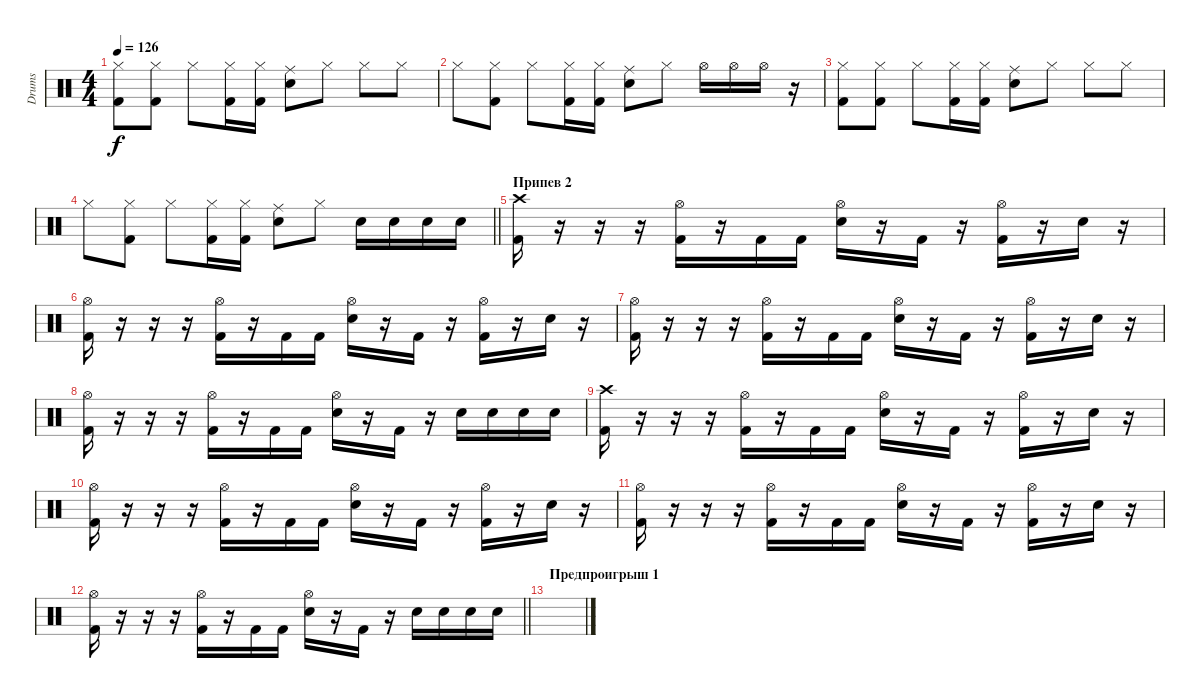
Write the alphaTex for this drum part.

\track ("Drums" "Drums") {instrument percussion}
\staff {score}
\articulation defaults
\ts (4 4)
\tempo 126
\clef neutral
\ks c
("Hi-Hat (closed)" "Kick (hit) 2").8{dy f} ("Hi-Hat (closed)" "Kick (hit) 2").8 "Hi-Hat (closed)".8 ("Hi-Hat (closed)" "Kick (hit) 2").16 ("Hi-Hat (closed)" "Kick (hit) 2").16 ("Ride (middle)" "Electric Snare (hit)").8 "Hi-Hat (closed)".8 "Hi-Hat (closed)".8 "Hi-Hat (closed)".8 |
"Hi-Hat (closed)".8 ("Hi-Hat (closed)" "Kick (hit) 2").8 "Hi-Hat (closed)".8 ("Hi-Hat (closed)" "Kick (hit) 2").16 ("Hi-Hat (closed)" "Kick (hit) 2").16 ("Ride (middle)" "Electric Snare (hit)").8 "Hi-Hat (closed)".8 "Hi-Hat (open)".16 "Hi-Hat (open)".16 "Hi-Hat (open)".16 r.16 |
("Hi-Hat (closed)" "Kick (hit) 2").8 ("Hi-Hat (closed)" "Kick (hit) 2").8 "Hi-Hat (closed)".8 ("Hi-Hat (closed)" "Kick (hit) 2").16 ("Hi-Hat (closed)" "Kick (hit) 2").16 ("Ride (middle)" "Electric Snare (hit)").8 "Hi-Hat (closed)".8 "Hi-Hat (closed)".8 "Hi-Hat (closed)".8 |
\barLineRight lightlight "Hi-Hat (closed)".8
("Hi-Hat (closed)" "Kick (hit) 2").8 "Hi-Hat (closed)".8 ("Hi-Hat (closed)" "Kick (hit) 2").16 ("Hi-Hat (closed)" "Kick (hit) 2").16 ("Ride (middle)" "Electric Snare (hit)").8 "Hi-Hat (closed)".8 "Electric Snare (hit)".16 "Electric Snare (hit)".16 "Electric Snare (hit)".16 "Electric Snare (hit)".16 |
\section ("" "Припев 2")
("Crash high (hit)" "Kick (hit) 2").16 r.16 r.16 r.16 ("Hi-Hat (open)" "Kick (hit) 2").16 r.16 "Kick (hit) 2".16 "Kick (hit) 2".16 ("Hi-Hat (open)" "Electric Snare (hit)").16 r.16 "Kick (hit) 2".16 r.16 ("Hi-Hat (open)" "Kick (hit) 2").16 r.16 "Electric Snare (hit)".16 r.16 |
("Hi-Hat (open)" "Kick (hit) 2").16 r.16 r.16 r.16 ("Hi-Hat (open)" "Kick (hit) 2").16 r.16 "Kick (hit) 2".16 "Kick (hit) 2".16 ("Hi-Hat (open)" "Electric Snare (hit)").16 r.16 "Kick (hit) 2".16 r.16 ("Hi-Hat (open)" "Kick (hit) 2").16 r.16 "Electric Snare (hit)".16 r.16 |
("Hi-Hat (open)" "Kick (hit) 2").16 r.16 r.16 r.16 ("Hi-Hat (open)" "Kick (hit) 2").16 r.16 "Kick (hit) 2".16 "Kick (hit) 2".16 ("Hi-Hat (open)" "Electric Snare (hit)").16 r.16 "Kick (hit) 2".16 r.16 ("Hi-Hat (open)" "Kick (hit) 2").16 r.16 "Electric Snare (hit)".16 r.16 |
("Hi-Hat (open)" "Kick (hit) 2").16 r.16 r.16 r.16 ("Hi-Hat (open)" "Kick (hit) 2").16 r.16 "Kick (hit) 2".16 "Kick (hit) 2".16 ("Hi-Hat (open)" "Electric Snare (hit)").16 r.16 "Kick (hit) 2".16 r.16 "Electric Snare (hit)".16 "Electric Snare (hit)".16 "Electric Snare (hit)".16 "Electric Snare (hit)".16 |
("Crash high (hit)" "Kick (hit) 2").16 r.16 r.16 r.16 ("Hi-Hat (open)" "Kick (hit) 2").16 r.16 "Kick (hit) 2".16 "Kick (hit) 2".16 ("Hi-Hat (open)" "Electric Snare (hit)").16 r.16 "Kick (hit) 2".16 r.16 ("Hi-Hat (open)" "Kick (hit) 2").16 r.16 "Electric Snare (hit)".16 r.16 |
("Hi-Hat (open)" "Kick (hit) 2").16 r.16 r.16 r.16 ("Hi-Hat (open)" "Kick (hit) 2").16 r.16 "Kick (hit) 2".16 "Kick (hit) 2".16 ("Hi-Hat (open)" "Electric Snare (hit)").16 r.16 "Kick (hit) 2".16 r.16 ("Hi-Hat (open)" "Kick (hit) 2").16 r.16 "Electric Snare (hit)".16 r.16 |
("Hi-Hat (open)" "Kick (hit) 2").16 r.16 r.16 r.16 ("Hi-Hat (open)" "Kick (hit) 2").16 r.16 "Kick (hit) 2".16 "Kick (hit) 2".16 ("Hi-Hat (open)" "Electric Snare (hit)").16 r.16 "Kick (hit) 2".16 r.16 ("Hi-Hat (open)" "Kick (hit) 2").16 r.16 "Electric Snare (hit)".16 r.16 |
\barLineRight lightlight
("Hi-Hat (open)" "Kick (hit) 2").16 r.16 r.16 r.16 ("Hi-Hat (open)" "Kick (hit) 2").16 r.16 "Kick (hit) 2".16 "Kick (hit) 2".16 ("Hi-Hat (open)" "Electric Snare (hit)").16 r.16 "Kick (hit) 2".16 r.16 "Electric Snare (hit)".16 "Electric Snare (hit)".16 "Electric Snare (hit)".16 "Electric Snare (hit)".16 |
\section ("" "Предпроигрыш 1")
